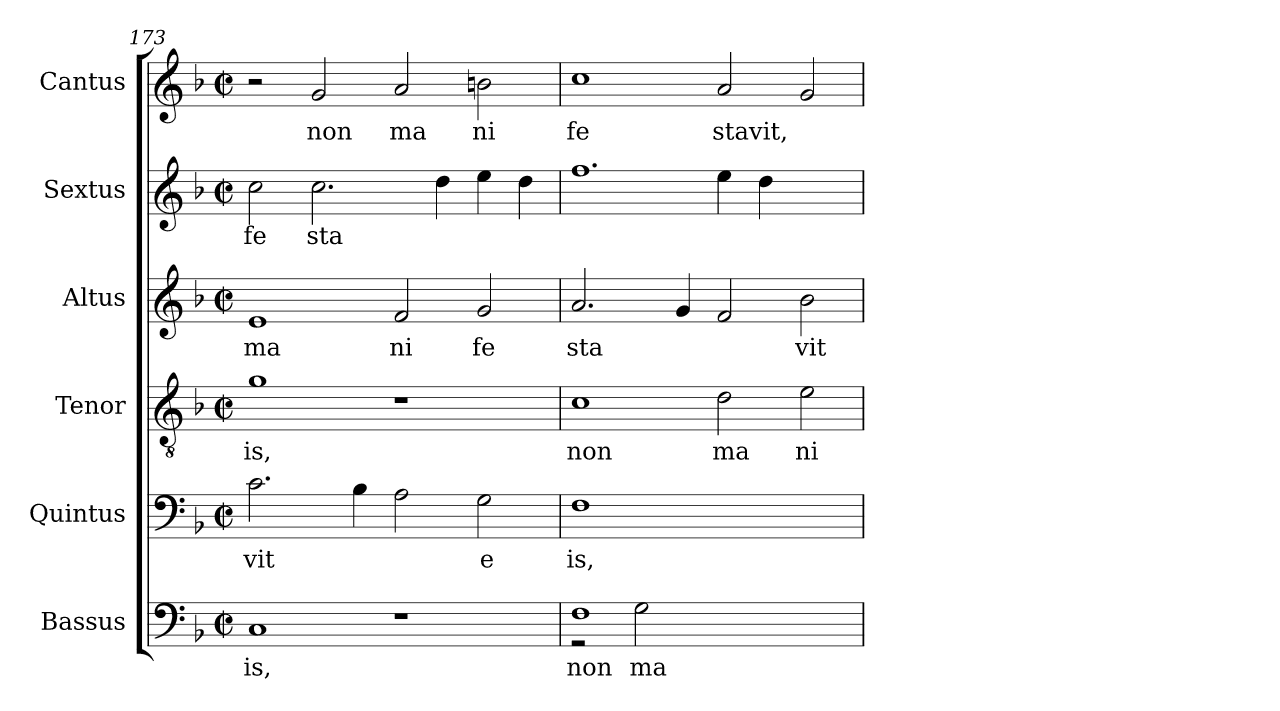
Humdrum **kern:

**kern	**text	**kern	**text	**kern	**text	**kern	**text	**kern	**text	**kern	**text
*part6	*part6	*part5	*part5	*part4	*part4	*part3	*part3	*part2	*part2	*part1	*part1
*staff6	*staff6	*staff5	*staff5	*staff4	*staff4	*staff3	*staff3	*staff2	*staff2	*staff1	*staff1
*I"Bassus	*	*I"Quintus	*	*I"Tenor	*	*I"Altus	*	*I"Sextus	*	*I"Cantus	*
*I'Bassus	*	*I'Quintus	*	*I'Tenor	*	*I'Altus	*	*I'Sextus	*	*I'Cantus	*
*clefF4	*	*clefF4	*	*clefGv2	*	*clefG2	*	*clefG2	*	*clefG2	*
*k[b-]	*	*k[b-]	*	*k[b-]	*	*k[b-]	*	*k[b-]	*	*k[b-]	*
*F:	*	*F:	*	*F:	*	*F:	*	*F:	*	*F:	*
*M2/2	*	*M2/2	*	*M2/2	*	*M2/2	*	*M2/2	*	*M2/2	*
*met(c|)	*	*met(c|)	*	*met(c|)	*	*met(c|)	*	*met(c|)	*	*met(c|)	*
=173	=173	=173	=173	=173	=173	=173	=173	=173	=173	=173	=173
!	!LO:LY:b:cj	!	!LO:LY:b	!	!LO:LY:b:cj	!	!LO:LY:b:cj	!	!LO:LY:b:cj	!	!
1C	is,	2.c\	vit	1g	is,	1e	ma	2cc\	fe	2r	.
!	!	!	!	!	!	!	!	!	!LO:LY:b	!	!LO:LY:b:cj
.	.	.	.	.	.	.	.	2.cc\	sta	2g/	non
.	.	4B-\	.	.	.	.	.	.	.	.	.
!	!	!	!	!	!	!	!LO:LY:b:cj	!	!	!	!LO:LY:b:cj
1r	.	2A\	.	1r	.	2f/	ni	.	.	2a/	ma
.	.	.	.	.	.	.	.	4dd\	.	.	.
!	!	!	!LO:LY:b:cj	!	!	!	!LO:LY:b:cj	!	!	!	!LO:LY:b:cj
.	.	2G\	e	.	.	2g/	fe	4ee\	.	2bn\	ni
.	.	.	.	.	.	.	.	4dd\	.	.	.
=174	=174	=174	=174	=174	=174	=174	=174	=174	=174	=174	=174
!	!LO:LY:b:cj	!	!LO:LY:b:cj	!	!LO:LY:b:cj	!	!LO:LY:b	!LO:N:vis=1.	!	!	!LO:LY:b:cj
*^	*	*	*	*	*	*	*	*	*	*	*
1F	2r	non	1F	is,	1c	non	2.a/	sta	1ff	.	1cc	fe
!	!	!LO:LY:b:cj	!	!	!	!	!	!	!	!	!	!
.	2G\	ma	.	.	.	.	.	.	.	.	.	.
.	.	.	.	.	.	.	4g/	.	.	.	.	.
!	!	!	!	!	!	!LO:LY:b:cj	!	!	!	!	!	!LO:LY:b
1ryy	1ryy	.	1ryy	.	2d\	ma	2f/	.	4ee\	.	2a/	stavit,
.	.	.	.	.	.	.	.	.	4dd\	.	.	.
!	!	!	!	!	!	!LO:LY:b:cj	!	!LO:LY:b:cj	!	!	!	!
.	.	.	.	.	2e\	ni	2b-\	vit	2ryy	.	2g/	.
*v	*v	*	*	*	*	*	*	*	*	*	*	*
=	=	=	=	=	=	=	=	=	=	=	=
*-	*-	*-	*-	*-	*-	*-	*-	*-	*-	*-	*-
